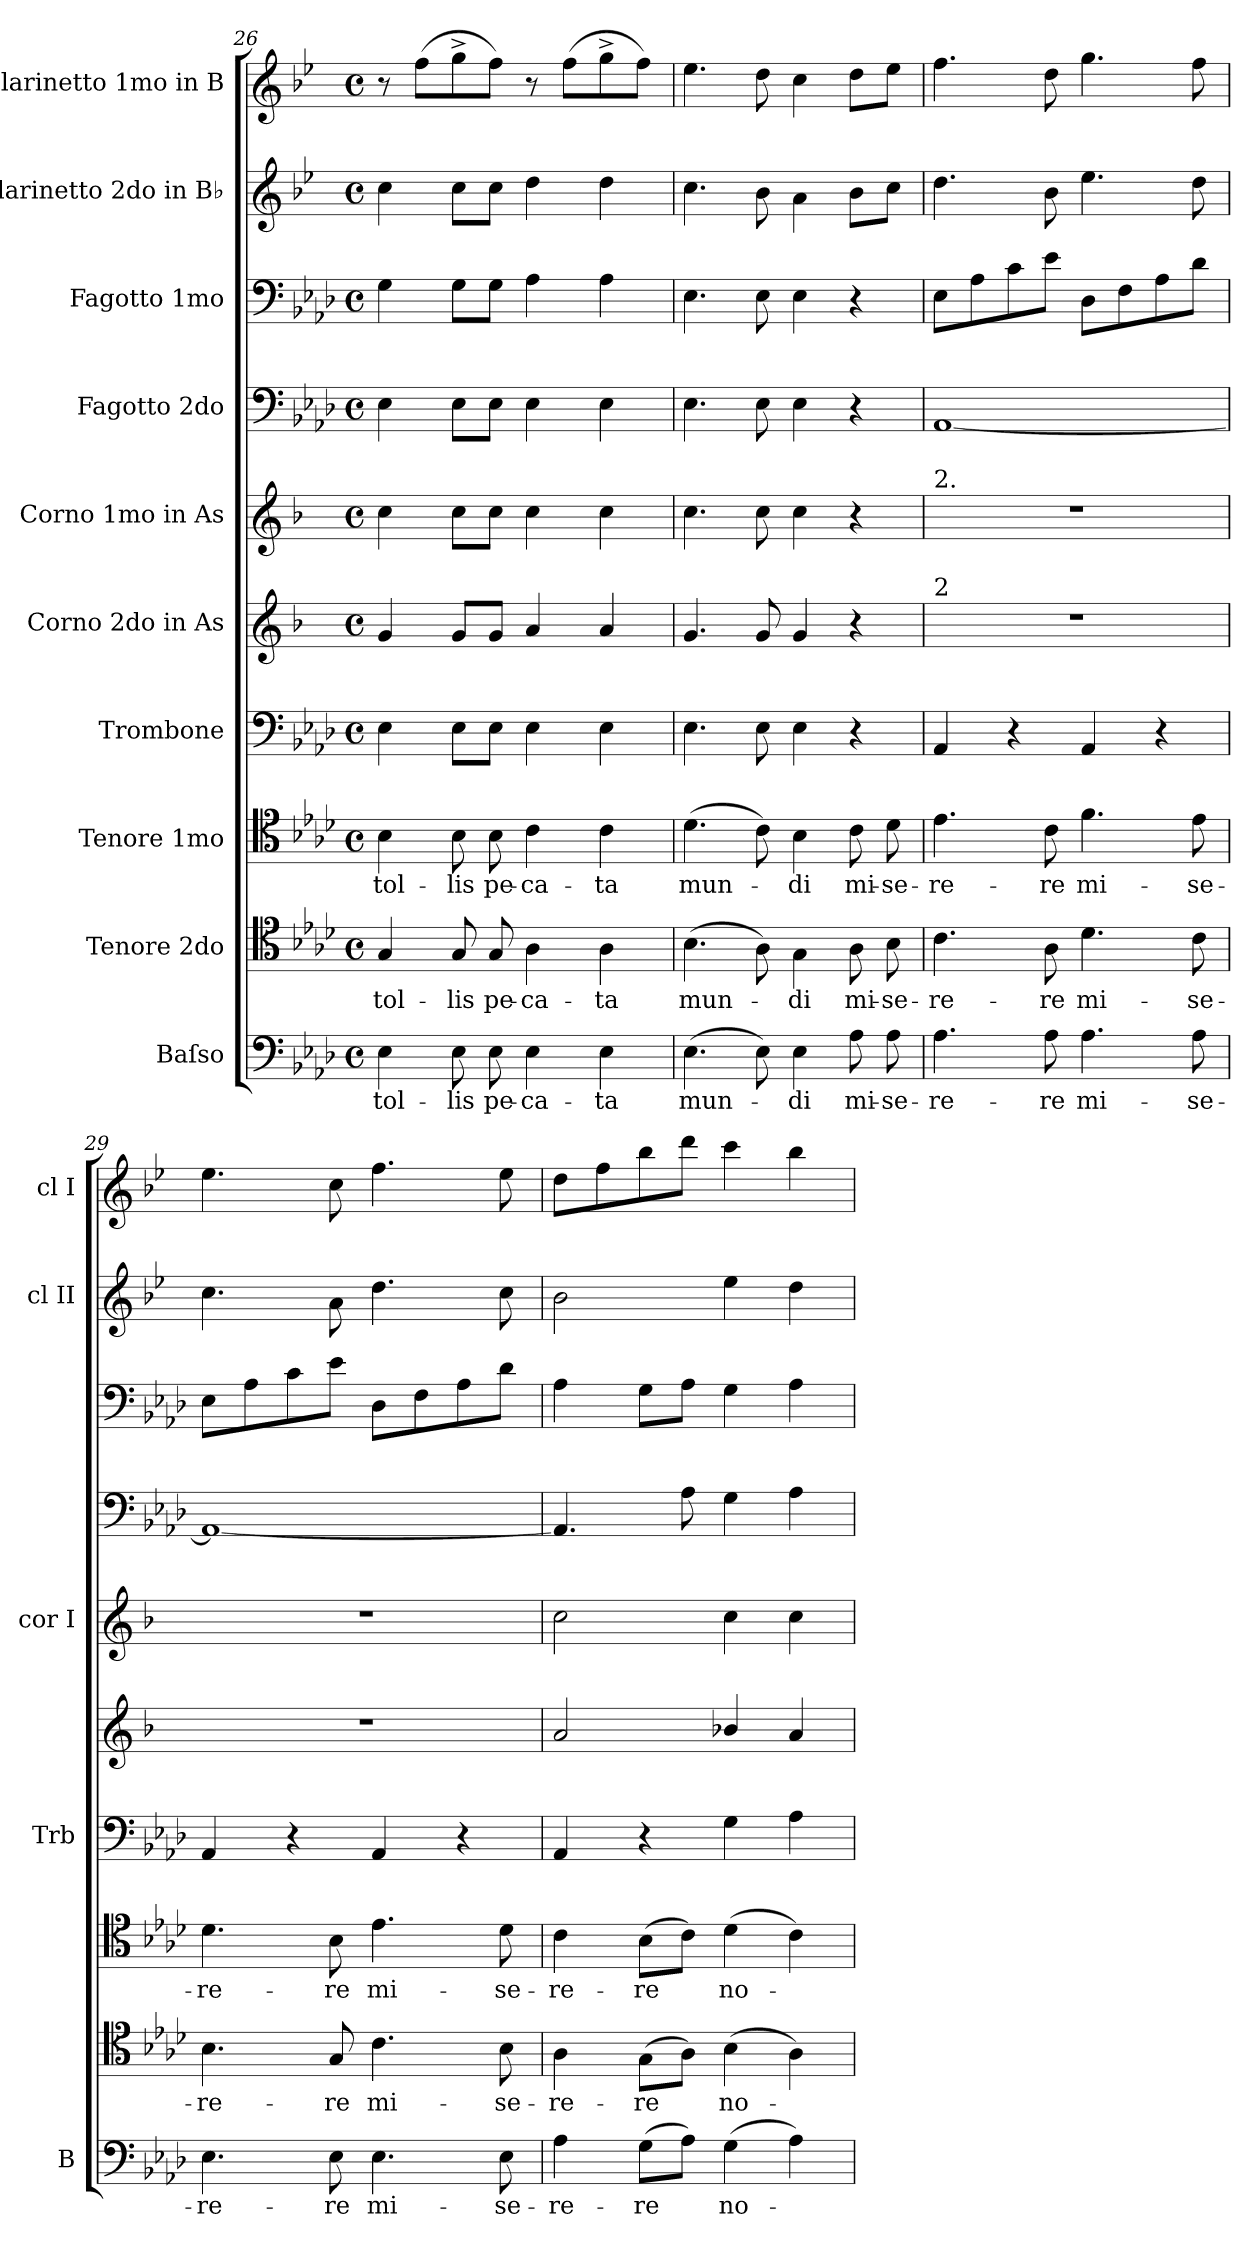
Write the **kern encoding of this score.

**kern	**text	**kern	**text	**kern	**text	**kern	**kern	**kern	**kern	**kern	**kern	**kern
*part10	*part10	*part9	*part9	*part8	*part8	*part7	*part6	*part5	*part4	*part3	*part2	*part1
*staff10	*staff10	*staff9	*staff9	*staff8	*staff8	*staff7	*staff6	*staff5	*staff4	*staff3	*staff2	*staff1
*I"Baſso	*	*I"Tenore 2do	*	*I"Tenore 1mo	*	*I"Trombone	*I"Corno 2do in As	*I"Corno 1mo in As	*I"Fagotto 2do	*I"Fagotto 1mo	*I"Clarinetto 2do in B♭	*I"Clarinetto 1mo in B
*I'B	*	*	*	*	*	*I'Trb	*	*I'cor I	*	*	*I'cl II	*I'cl I
*clefF4	*	*clefC4	*	*clefC4	*	*clefF4	*clefG2	*clefG2	*clefF4	*clefF4	*clefG2	*clefG2
*	*	*	*	*	*	*	*ITrd-2c-3	*ITrd-2c-3	*	*	*ITrd1c2	*ITrd1c2
*k[b-e-a-d-]	*	*k[b-e-a-d-]	*	*k[b-e-a-d-]	*	*k[b-e-a-d-]	*k[b-e-a-d-]	*k[b-e-a-d-]	*k[b-e-a-d-]	*k[b-e-a-d-]	*k[b-e-a-d-]	*k[b-e-a-d-]
*M4/4	*	*M4/4	*	*M4/4	*	*M4/4	*M4/4	*M4/4	*M4/4	*M4/4	*M4/4	*M4/4
*met(c)	*	*met(c)	*	*met(c)	*	*met(c)	*met(c)	*met(c)	*met(c)	*met(c)	*met(c)	*met(c)
=26	=26	=26	=26	=26	=26	=26	=26	=26	=26	=26	=26	=26
4E-\	tol-	4G/	tol-	4B-\	tol-	4E-\	4b-/	4ee-\	4E-\	4G\	4b-\	8r
.	.	.	.	.	.	.	.	.	.	.	.	(8ee-\L
8E-\	-lis	8G/	-lis	8B-\	-lis	8E-\L	8b-/L	8ee-\L	8E-\L	8G\L	8b-\L	8ff^<\
8E-\	pe-	8G/	pe-	8B-\	pe-	8E-\J	8b-/J	8ee-\J	8E-\J	8G\J	8b-\J	8ee-\J)
4E-\	-ca-	4A-\	-ca-	4c\	-ca-	4E-\	4cc/	4ee-\	4E-\	4A-\	4cc\	8r
.	.	.	.	.	.	.	.	.	.	.	.	(8ee-\L
4E-\	-ta	4A-\	-ta	4c\	-ta	4E-\	4cc/	4ee-\	4E-\	4A-\	4cc\	8ff^<\
.	.	.	.	.	.	.	.	.	.	.	.	8ee-\J)
=27	=27	=27	=27	=27	=27	=27	=27	=27	=27	=27	=27	=27
(4.E-\	mun-	(4.B-\	mun-	(4.d-\	mun-	4.E-\	4.b-/	4.ee-\	4.E-\	4.E-\	4.b-\	4.dd-\
8E-\)	.	8A-\)	.	8c\)	.	8E-\	8b-/	8ee-\	8E-\	8E-\	8a-\	8cc\
4E-\	-di	4G\	-di	4B-\	-di	4E-\	4b-/	4ee-\	4E-\	4E-\	4g\	4b-\
8A-\	mi-	8A-\	mi-	8c\	mi-	4r	4r	4r	4r	4r	8a-\L	8cc\L
8A-\	-se-	8B-\	-se-	8d-\	-se-	.	.	.	.	.	8b-\J	8dd-\J
=28	=28	=28	=28	=28	=28	=28	=28	=28	=28	=28	=28	=28
!	!	!	!	!	!	!	!	!LO:TX:a:t=2.	!	!	!	!
!	!	!	!	!	!	!	!LO:TX:a:t=2	!	!	!	!	!
4.A-\	-re-	4.c\	-re-	4.e-\	-re-	4AA-/	1r	1r	[>1AA-	8E-\L	4.cc\	4.ee-\
.	.	.	.	.	.	.	.	.	.	8A-\	.	.
.	.	.	.	.	.	4r	.	.	.	8c\	.	.
8A-\	-re	8A-\	-re	8c\	-re	.	.	.	.	8e-\J	8a-\	8cc\
4.A-\	mi-	4.d-\	mi-	4.f\	mi-	4AA-/	.	.	.	8D-\L	4.dd-\	4.ff\
.	.	.	.	.	.	.	.	.	.	8F\	.	.
.	.	.	.	.	.	4r	.	.	.	8A-\	.	.
8A-\	-se-	8c\	-se-	8e-\	-se-	.	.	.	.	8d-\J	8cc\	8ee-\
=29	=29	=29	=29	=29	=29	=29	=29	=29	=29	=29	=29	=29
4.E-\	-re-	4.B-\	-re-	4.d-\	-re-	4AA-/	1r	1r	1AA-_	8E-\L	4.b-\	4.dd-\
.	.	.	.	.	.	.	.	.	.	8A-\	.	.
.	.	.	.	.	.	4r	.	.	.	8c\	.	.
8E-\	-re	8G/	-re	8B-\	-re	.	.	.	.	8e-\J	8g\	8b-\
4.E-\	mi-	4.c\	mi-	4.e-\	mi-	4AA-/	.	.	.	8D-\L	4.cc\	4.ee-\
.	.	.	.	.	.	.	.	.	.	8F\	.	.
.	.	.	.	.	.	4r	.	.	.	8A-\	.	.
8E-\	-se-	8B-\	-se-	8d-\	-se-	.	.	.	.	8d-\J	8b-\	8dd-\
=30	=30	=30	=30	=30	=30	=30	=30	=30	=30	=30	=30	=30
4A-\	-re-	4A-\	-re-	4c\	-re-	4AA-/	2cc/	2ee-\	4.AA-/]	4A-\	2a-\	8cc\L
.	.	.	.	.	.	.	.	.	.	.	.	8ee-\
(8G\L	-re	(8G\L	-re	(8B-\L	-re	4r	.	.	.	8G\L	.	8aa-\
8A-\J)	.	8A-\J)	.	8c\J)	.	.	.	.	8A-\	8A-\J	.	8ccc\J
(4G\	no-	(4B-\	no-	(4d-\	no-	4G\	4dd-X/	4ee-\	4G\	4G\	4dd-\	4bb-\
4A-\)	.	4A-\)	.	4c\)	.	4A-\	4cc/	4ee-\	4A-\	4A-\	4cc\	4aa-\
=	=	=	=	=	=	=	=	=	=	=	=	=
*-	*-	*-	*-	*-	*-	*-	*-	*-	*-	*-	*-	*-
